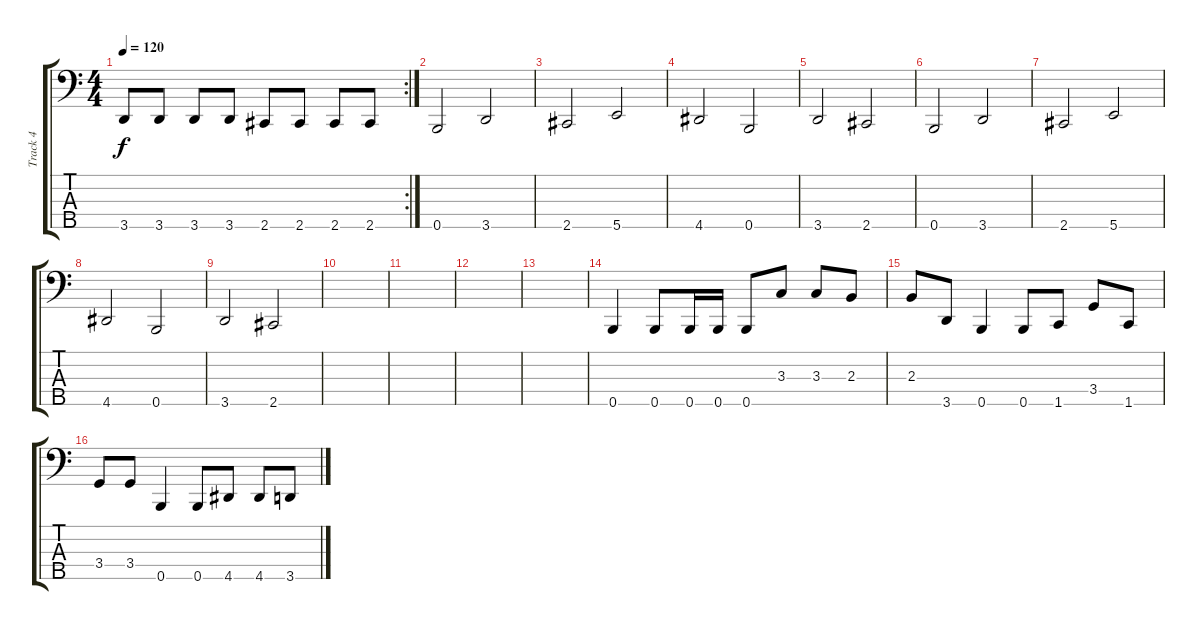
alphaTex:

\track ("Track 4" "Track 4") {instrument electricbasspick}
\staff {score tabs}
\tuning (G2 D2 A1 E1 B0) {hide}
\rc 2
\ts (4 4)
\tempo 120
\clef f4
\ks c
3.5.8{dy f} 3.5.8 3.5.8 3.5.8 2.5.8 2.5.8 2.5.8 2.5.8 |
0.5.2 3.5.2 |
2.5.2 5.5.2 |
4.5.2 0.5.2 |
3.5.2 2.5.2 |
0.5.2 3.5.2 |
2.5.2 5.5.2 |
4.5.2 0.5.2 |
3.5.2 2.5.2 |
|
|
|
|
0.5.4 0.5.8 0.5.16 0.5.16 0.5.8 3.3.8 3.3.8 2.3.8 |
2.3.8 3.5.8 0.5.4 0.5.8 1.5.8 3.4.8 1.5.8 |
3.4.8 3.4.8 0.5.4 0.5.8 4.5.8 4.5.8 3.5.8
